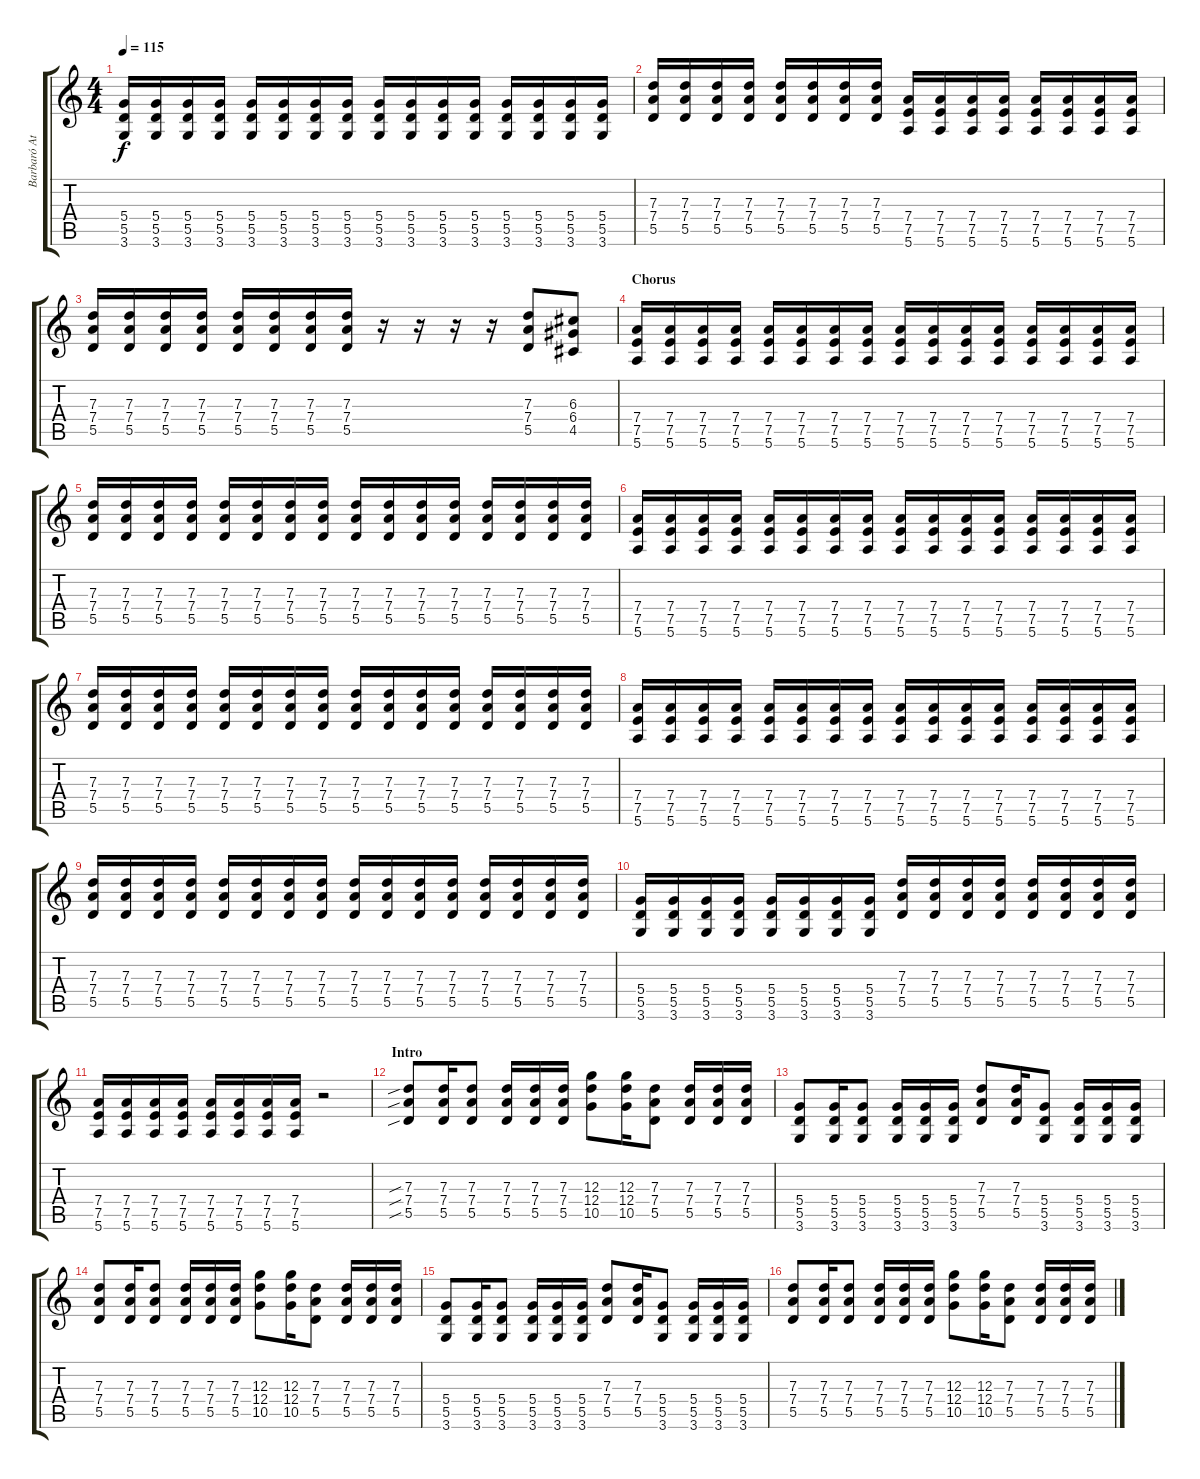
\track ("Barbaró Attila (distortion)" "Barbaró At") {instrument distortionguitar}
\staff {score tabs}
\tuning (E4 B3 G3 D3 A2 E2) {hide}
\ts (4 4)
\tempo 115
\clef g2
\ks c
(5.4 5.5 3.6).16{dy f} (5.4 5.5 3.6).16 (5.4 5.5 3.6).16 (5.4 5.5 3.6).16 (5.4 5.5 3.6).16 (5.4 5.5 3.6).16 (5.4 5.5 3.6).16 (5.4 5.5 3.6).16 (5.4 5.5 3.6).16 (5.4 5.5 3.6).16 (5.4 5.5 3.6).16 (5.4 5.5 3.6).16 (5.4 5.5 3.6).16 (5.4 5.5 3.6).16 (5.4 5.5 3.6).16 (5.4 5.5 3.6).16 |
(7.3 7.4 5.5).16 (7.3 7.4 5.5).16 (7.3 7.4 5.5).16 (7.3 7.4 5.5).16 (7.3 7.4 5.5).16 (7.3 7.4 5.5).16 (7.3 7.4 5.5).16 (7.3 7.4 5.5).16 (7.4 7.5 5.6).16 (7.4 7.5 5.6).16 (7.4 7.5 5.6).16 (7.4 7.5 5.6).16 (7.4 7.5 5.6).16 (7.4 7.5 5.6).16 (7.4 7.5 5.6).16 (7.4 7.5 5.6).16 |
(7.3 7.4 5.5).16 (7.3 7.4 5.5).16 (7.3 7.4 5.5).16 (7.3 7.4 5.5).16 (7.3 7.4 5.5).16 (7.3 7.4 5.5).16 (7.3 7.4 5.5).16 (7.3 7.4 5.5).16 r.16 r.16 r.16 r.16 (7.3 7.4 5.5).8 (6.3 6.4 4.5).8 |
\section ("" "Chorus")
(7.4 7.5 5.6).16 (7.4 7.5 5.6).16 (7.4 7.5 5.6).16 (7.4 7.5 5.6).16 (7.4 7.5 5.6).16 (7.4 7.5 5.6).16 (7.4 7.5 5.6).16 (7.4 7.5 5.6).16 (7.4 7.5 5.6).16 (7.4 7.5 5.6).16 (7.4 7.5 5.6).16 (7.4 7.5 5.6).16 (7.4 7.5 5.6).16 (7.4 7.5 5.6).16 (7.4 7.5 5.6).16 (7.4 7.5 5.6).16 |
(7.3 7.4 5.5).16 (7.3 7.4 5.5).16 (7.3 7.4 5.5).16 (7.3 7.4 5.5).16 (7.3 7.4 5.5).16 (7.3 7.4 5.5).16 (7.3 7.4 5.5).16 (7.3 7.4 5.5).16 (7.3 7.4 5.5).16 (7.3 7.4 5.5).16 (7.3 7.4 5.5).16 (7.3 7.4 5.5).16 (7.3 7.4 5.5).16 (7.3 7.4 5.5).16 (7.3 7.4 5.5).16 (7.3 7.4 5.5).16 |
(7.4 7.5 5.6).16 (7.4 7.5 5.6).16 (7.4 7.5 5.6).16 (7.4 7.5 5.6).16 (7.4 7.5 5.6).16 (7.4 7.5 5.6).16 (7.4 7.5 5.6).16 (7.4 7.5 5.6).16 (7.4 7.5 5.6).16 (7.4 7.5 5.6).16 (7.4 7.5 5.6).16 (7.4 7.5 5.6).16 (7.4 7.5 5.6).16 (7.4 7.5 5.6).16 (7.4 7.5 5.6).16 (7.4 7.5 5.6).16 |
(7.3 7.4 5.5).16 (7.3 7.4 5.5).16 (7.3 7.4 5.5).16 (7.3 7.4 5.5).16 (7.3 7.4 5.5).16 (7.3 7.4 5.5).16 (7.3 7.4 5.5).16 (7.3 7.4 5.5).16 (7.3 7.4 5.5).16 (7.3 7.4 5.5).16 (7.3 7.4 5.5).16 (7.3 7.4 5.5).16 (7.3 7.4 5.5).16 (7.3 7.4 5.5).16 (7.3 7.4 5.5).16 (7.3 7.4 5.5).16 |
(7.4 7.5 5.6).16 (7.4 7.5 5.6).16 (7.4 7.5 5.6).16 (7.4 7.5 5.6).16 (7.4 7.5 5.6).16 (7.4 7.5 5.6).16 (7.4 7.5 5.6).16 (7.4 7.5 5.6).16 (7.4 7.5 5.6).16 (7.4 7.5 5.6).16 (7.4 7.5 5.6).16 (7.4 7.5 5.6).16 (7.4 7.5 5.6).16 (7.4 7.5 5.6).16 (7.4 7.5 5.6).16 (7.4 7.5 5.6).16 |
(7.3 7.4 5.5).16 (7.3 7.4 5.5).16 (7.3 7.4 5.5).16 (7.3 7.4 5.5).16 (7.3 7.4 5.5).16 (7.3 7.4 5.5).16 (7.3 7.4 5.5).16 (7.3 7.4 5.5).16 (7.3 7.4 5.5).16 (7.3 7.4 5.5).16 (7.3 7.4 5.5).16 (7.3 7.4 5.5).16 (7.3 7.4 5.5).16 (7.3 7.4 5.5).16 (7.3 7.4 5.5).16 (7.3 7.4 5.5).16 |
(5.4 5.5 3.6).16 (5.4 5.5 3.6).16 (5.4 5.5 3.6).16 (5.4 5.5 3.6).16 (5.4 5.5 3.6).16 (5.4 5.5 3.6).16 (5.4 5.5 3.6).16 (5.4 5.5 3.6).16 (7.3 7.4 5.5).16 (7.3 7.4 5.5).16 (7.3 7.4 5.5).16 (7.3 7.4 5.5).16 (7.3 7.4 5.5).16 (7.3 7.4 5.5).16 (7.3 7.4 5.5).16 (7.3 7.4 5.5).16 |
(7.4 7.5 5.6).16 (7.4 7.5 5.6).16 (7.4 7.5 5.6).16 (7.4 7.5 5.6).16 (7.4 7.5 5.6).16 (7.4 7.5 5.6).16 (7.4 7.5 5.6).16 (7.4 7.5 5.6).16 r.2 |
\section ("" "Intro")
(7.3{sib} 7.4{sib} 5.5{sib}).8 (7.3 7.4 5.5).16 (7.3 7.4 5.5).8 (7.3 7.4 5.5).16 (7.3 7.4 5.5).16 (7.3 7.4 5.5).16 (12.3 12.4 10.5).8 (12.3 12.4 10.5).16 (7.3 7.4 5.5).8 (7.3 7.4 5.5).16 (7.3 7.4 5.5).16 (7.3 7.4 5.5).16 |
(5.4 5.5 3.6).8 (5.4 5.5 3.6).16 (5.4 5.5 3.6).8 (5.4 5.5 3.6).16 (5.4 5.5 3.6).16 (5.4 5.5 3.6).16 (7.3 7.4 5.5).8 (7.3 7.4 5.5).16 (5.4 5.5 3.6).8 (5.4 5.5 3.6).16 (5.4 5.5 3.6).16 (5.4 5.5 3.6).16 |
(7.3 7.4 5.5).8 (7.3 7.4 5.5).16 (7.3 7.4 5.5).8 (7.3 7.4 5.5).16 (7.3 7.4 5.5).16 (7.3 7.4 5.5).16 (12.3 12.4 10.5).8 (12.3 12.4 10.5).16 (7.3 7.4 5.5).8 (7.3 7.4 5.5).16 (7.3 7.4 5.5).16 (7.3 7.4 5.5).16 |
(5.4 5.5 3.6).8 (5.4 5.5 3.6).16 (5.4 5.5 3.6).8 (5.4 5.5 3.6).16 (5.4 5.5 3.6).16 (5.4 5.5 3.6).16 (7.3 7.4 5.5).8 (7.3 7.4 5.5).16 (5.4 5.5 3.6).8 (5.4 5.5 3.6).16 (5.4 5.5 3.6).16 (5.4 5.5 3.6).16 |
(7.3 7.4 5.5).8 (7.3 7.4 5.5).16 (7.3 7.4 5.5).8 (7.3 7.4 5.5).16 (7.3 7.4 5.5).16 (7.3 7.4 5.5).16 (12.3 12.4 10.5).8 (12.3 12.4 10.5).16 (7.3 7.4 5.5).8 (7.3 7.4 5.5).16 (7.3 7.4 5.5).16 (7.3 7.4 5.5).16
